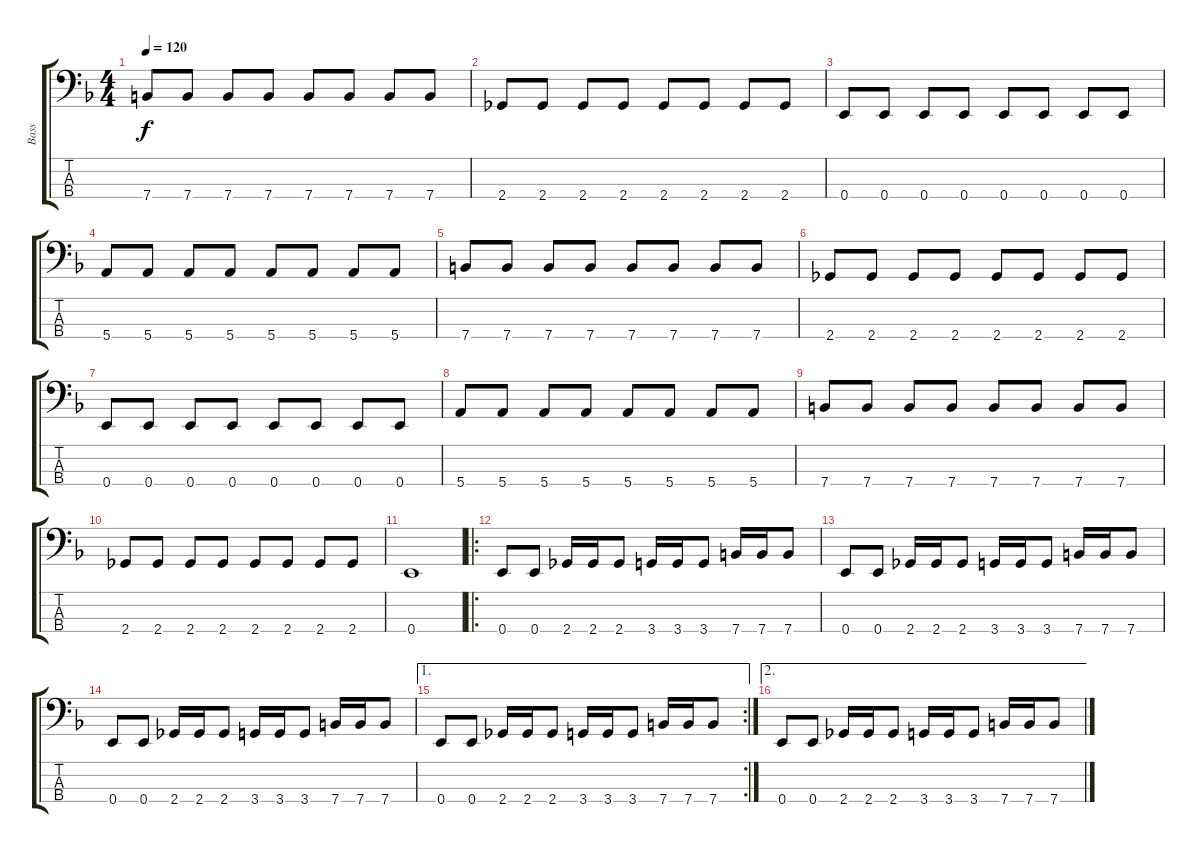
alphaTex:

\track ("Bass" "Bass") {instrument electricbasspick}
\staff {score tabs}
\tuning (G2 D2 A1 E1) {hide}
\ts (4 4)
\tempo 120
\clef f4
\ks f
7.4.8{dy f} 7.4.8 7.4.8 7.4.8 7.4.8 7.4.8 7.4.8 7.4.8 |
2.4.8 2.4.8 2.4.8 2.4.8 2.4.8 2.4.8 2.4.8 2.4.8 |
0.4.8 0.4.8 0.4.8 0.4.8 0.4.8 0.4.8 0.4.8 0.4.8 |
5.4.8 5.4.8 5.4.8 5.4.8 5.4.8 5.4.8 5.4.8 5.4.8 |
7.4.8 7.4.8 7.4.8 7.4.8 7.4.8 7.4.8 7.4.8 7.4.8 |
2.4.8 2.4.8 2.4.8 2.4.8 2.4.8 2.4.8 2.4.8 2.4.8 |
0.4.8 0.4.8 0.4.8 0.4.8 0.4.8 0.4.8 0.4.8 0.4.8 |
5.4.8 5.4.8 5.4.8 5.4.8 5.4.8 5.4.8 5.4.8 5.4.8 |
7.4.8 7.4.8 7.4.8 7.4.8 7.4.8 7.4.8 7.4.8 7.4.8 |
2.4.8 2.4.8 2.4.8 2.4.8 2.4.8 2.4.8 2.4.8 2.4.8 |
0.4.1 |
\ro
0.4.8 0.4.8 2.4.16 2.4.16 2.4.8 3.4.16 3.4.16 3.4.8 7.4.16 7.4.16 7.4.8 |
0.4.8 0.4.8 2.4.16 2.4.16 2.4.8 3.4.16 3.4.16 3.4.8 7.4.16 7.4.16 7.4.8 |
0.4.8 0.4.8 2.4.16 2.4.16 2.4.8 3.4.16 3.4.16 3.4.8 7.4.16 7.4.16 7.4.8 |
\ae 1
\rc 2
0.4.8 0.4.8 2.4.16 2.4.16 2.4.8 3.4.16 3.4.16 3.4.8 7.4.16 7.4.16 7.4.8 |
\ae 2
0.4.8 0.4.8 2.4.16 2.4.16 2.4.8 3.4.16 3.4.16 3.4.8 7.4.16 7.4.16 7.4.8
